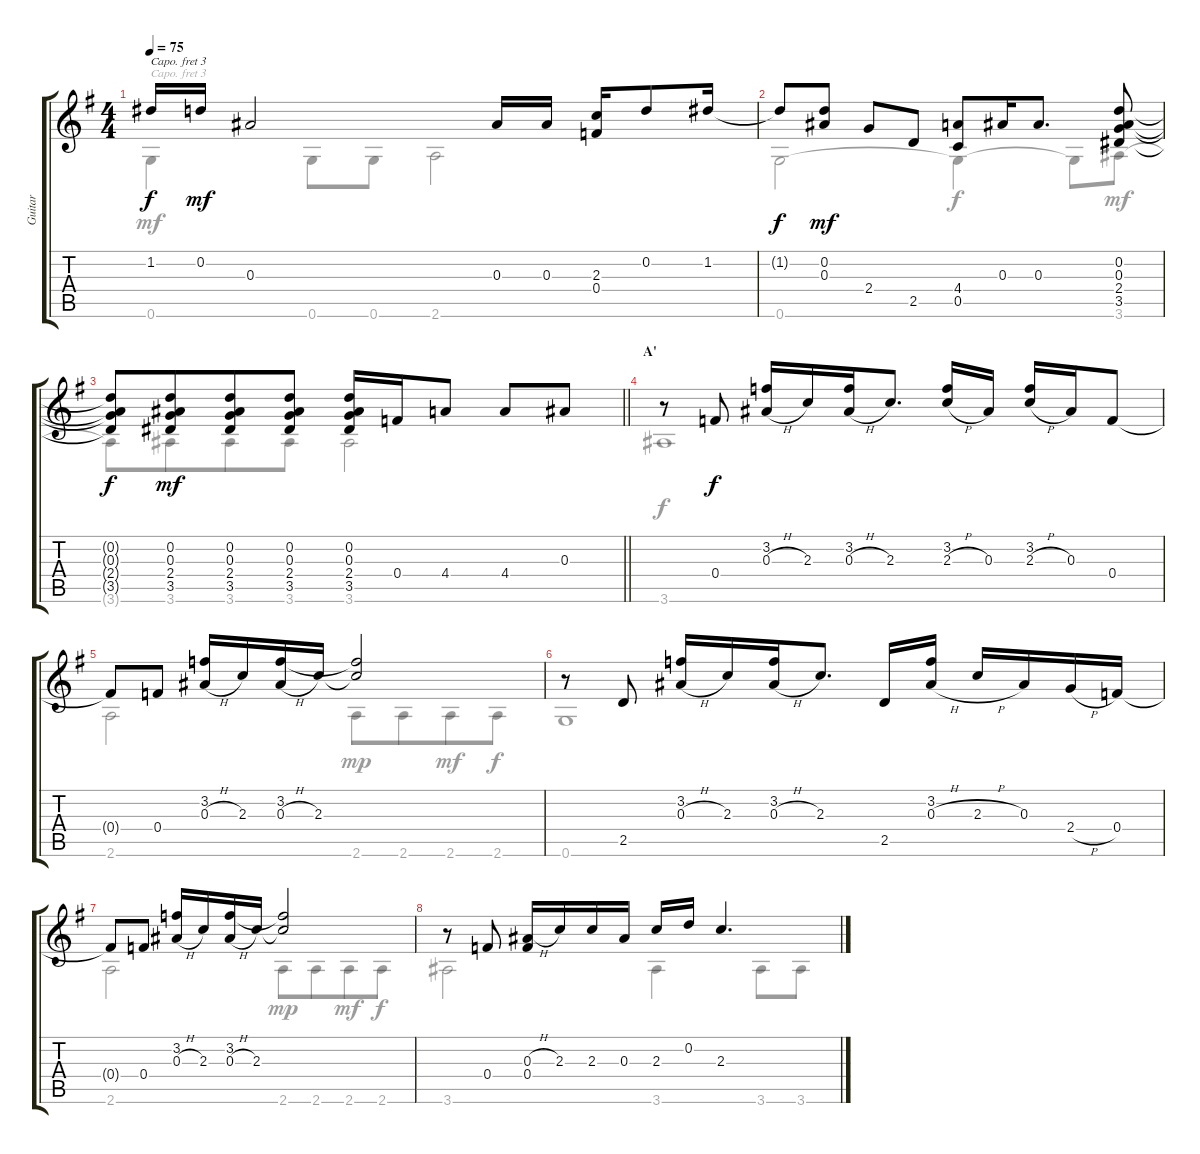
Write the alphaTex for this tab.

\track ("Guitar" "Guitar") {instrument acousticguitarsteel}
\staff {score tabs}
\capo 3
\tuning (E4 B3 G3 D3 A2 E2) {hide}
\voice
\ts (4 4)
\tempo 75
\clef g2
\ks g
1.2{t}.16{dy f} 0.2.16{dy mf} 0.3.2 0.3.16 0.3.16 (2.3 0.4).16 0.2.8 1.2.16 |
1.2{t}.8{dy f} (0.2 0.3).8{dy mf} 2.4.8 2.5.8 (4.4 0.5).8 0.3.16 0.3.8{d} (0.2 0.3 2.4 3.5).8 |
\barLineRight lightlight
(0.2{t} 0.3{t} 2.4{t} 3.5{t}).8{dy f} (0.2 0.3 2.4 3.5).8{dy mf beam merge} (0.2 0.3 2.4 3.5).8 (0.2 0.3 2.4 3.5).8 (0.2 0.3 2.4 3.5).16 0.4.16 4.4.8 4.4.8 0.3.8 |
\section ("" "A'")
r.8 0.4.8{dy f} (3.2 0.3{h}).16 2.3.16 (3.2 0.3{h}).16 2.3.8{d} (3.2 2.3{h}).16 0.3.16 (3.2 2.3{h}).16 0.3.16 0.4.8 |
0.4{t}.8 0.4.8 (3.2 0.3{h}).16 2.3.16 (3.2 0.3{h}).16 2.3.16 (3.2{t} 2.3{t}).2 |
r.8 2.5.8 (3.2 0.3{h}).16 2.3.16 (3.2 0.3{h}).16 2.3.8{d} 2.5.16 (3.2 0.3{h}).16 2.3{h}.16 0.3.16 2.4{h}.16 0.4.16 |
0.4{t}.8 0.4.8 (3.2 0.3{h}).16 2.3.16 (3.2 0.3{h}).16 2.3.16 (3.2{t} 2.3{t}).2 |
r.8 0.4.8 (0.3{h} 0.4).16 2.3.16 2.3.16 0.3.16 2.3.16 0.2.16 2.3.4{d}
\voice
\clef g2
\ottava regular
\simile none
\ks g
0.6.4{dy mf} 0.6.8 0.6.8 2.6.2 |
0.6.2 0.6{t}.4{dy f} 0.6{t}.8 3.6.8{dy mf} |
\barLineRight lightlight
3.6{t}.8{dy f} 3.6.8{dy mf beam merge} 3.6.8 3.6.8 3.6.2 |
3.6.1{dy f} |
2.6.2 2.6.8{dy mp} 2.6.8{beam merge} 2.6.8{dy mf} 2.6.8{dy f} |
0.6.1 |
2.6.2 2.6.8{dy mp} 2.6.8{beam merge} 2.6.8{dy mf} 2.6.8{dy f} |
3.6.2 3.6.4 3.6.8 3.6.8
